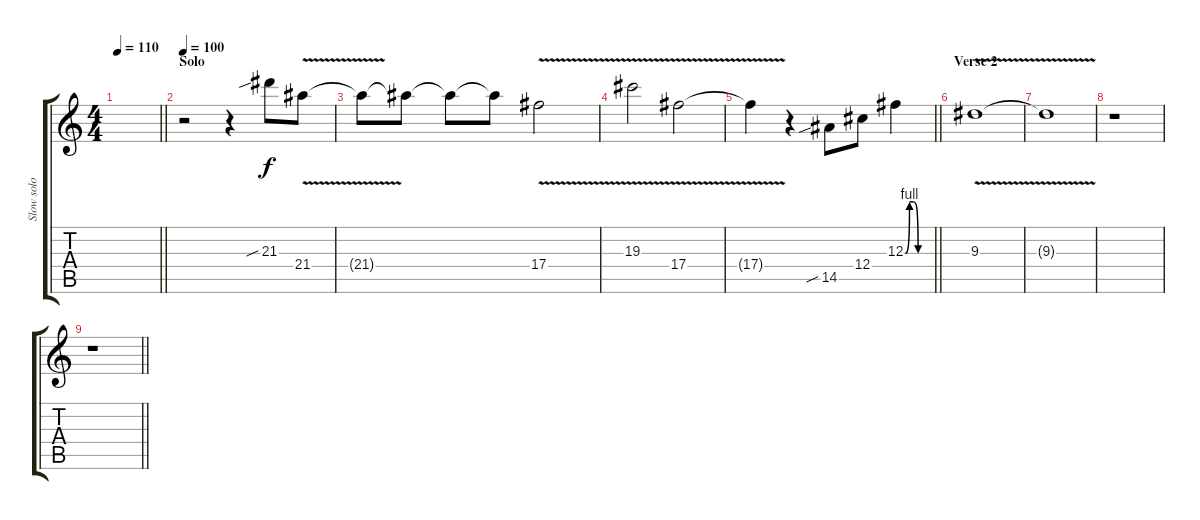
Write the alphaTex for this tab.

\track ("Slow solo Guitar" "Slow solo ") {instrument distortionguitar}
\staff {score tabs}
\tuning (Eb4 Bb3 Gb3 Db3 Ab2 Eb2) {hide}
\ts (4 4)
\tempo 110
\clef g2
\barLineRight lightlight
\ks c
|
\section ("" "Solo")
\tempo 100
r.2 r.4 21.3{sib}.8 21.4{v}.8 |
21.4{t}.8 21.4{t}.8 21.4{t}.8 21.4{t}.8 17.4{v}.2 |
19.3{v}.2 17.4{v}.2 |
\barLineRight lightlight
17.4{t}.4 r.4 14.5{sib}.8 12.4.8 12.3{be (custom 0 0 10 4 20 4 30 0 60 0)}.4 |
\section ("" "Verse 2")
9.3{v}.1{volume 0} |
9.3{t}.1 |
r.1 |
\barLineRight lightlight
r.1
